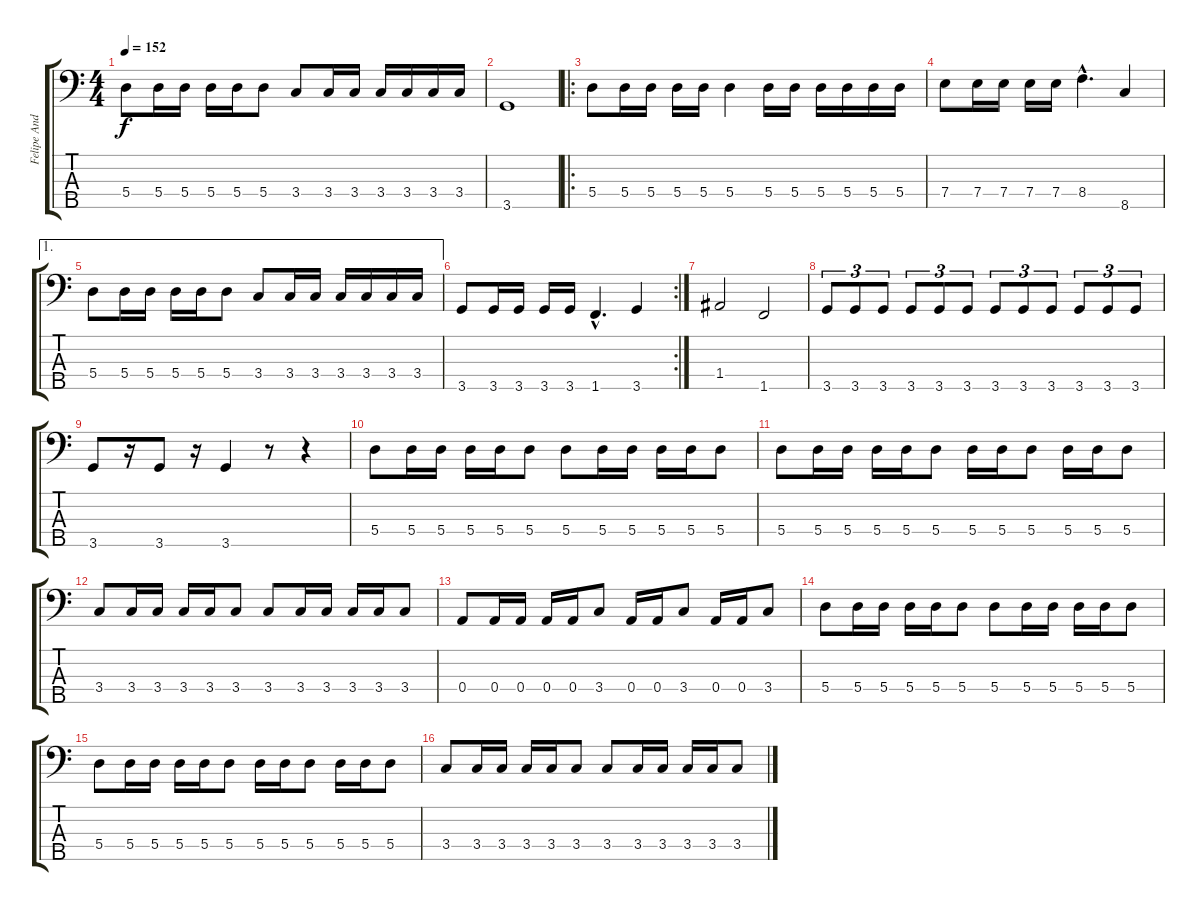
\track ("Felipe Andreoli" "Felipe And") {instrument electricbasspick}
\staff {score tabs}
\tuning (C3 G2 D2 A1 E1) {hide}
\ts (4 4)
\tempo 152
\clef f4
\ks c
5.4.8{dy f} 5.4.16 5.4.16 5.4.16 5.4.16 5.4.8 3.4.8 3.4.16 3.4.16 3.4.16 3.4.16 3.4.16 3.4.16 |
3.5.1 |
\ro
5.4.8 5.4.16 5.4.16 5.4.16 5.4.16 5.4.4 5.4.16 5.4.16 5.4.16 5.4.16 5.4.16 5.4.16 |
7.4.8 7.4.16 7.4.16 7.4.16 7.4.16 8.4{hac}.4{d} 8.5.4 |
\ae 1
5.4.8 5.4.16 5.4.16 5.4.16 5.4.16 5.4.8 3.4.8 3.4.16 3.4.16 3.4.16 3.4.16 3.4.16 3.4.16 |
\rc 2
3.5.8 3.5.16 3.5.16 3.5.16 3.5.16 1.5{hac}.4{d} 3.5.4 |
1.4.2 1.5.2 |
3.5.8{tu (3 2)} 3.5.8{tu (3 2)} 3.5.8{tu (3 2)} 3.5.8{tu (3 2)} 3.5.8{tu (3 2)} 3.5.8{tu (3 2)} 3.5.8{tu (3 2)} 3.5.8{tu (3 2)} 3.5.8{tu (3 2)} 3.5.8{tu (3 2)} 3.5.8{tu (3 2)} 3.5.8{tu (3 2)} |
3.5.8 r.16 3.5.8 r.16 3.5.4 r.8 r.4 |
5.4.8 5.4.16 5.4.16 5.4.16 5.4.16 5.4.8 5.4.8 5.4.16 5.4.16 5.4.16 5.4.16 5.4.8 |
5.4.8 5.4.16 5.4.16 5.4.16 5.4.16 5.4.8 5.4.16 5.4.16 5.4.8 5.4.16 5.4.16 5.4.8 |
3.4.8 3.4.16 3.4.16 3.4.16 3.4.16 3.4.8 3.4.8 3.4.16 3.4.16 3.4.16 3.4.16 3.4.8 |
0.4.8 0.4.16 0.4.16 0.4.16 0.4.16 3.4.8 0.4.16 0.4.16 3.4.8 0.4.16 0.4.16 3.4.8 |
5.4.8 5.4.16 5.4.16 5.4.16 5.4.16 5.4.8 5.4.8 5.4.16 5.4.16 5.4.16 5.4.16 5.4.8 |
5.4.8 5.4.16 5.4.16 5.4.16 5.4.16 5.4.8 5.4.16 5.4.16 5.4.8 5.4.16 5.4.16 5.4.8 |
3.4.8 3.4.16 3.4.16 3.4.16 3.4.16 3.4.8 3.4.8 3.4.16 3.4.16 3.4.16 3.4.16 3.4.8
